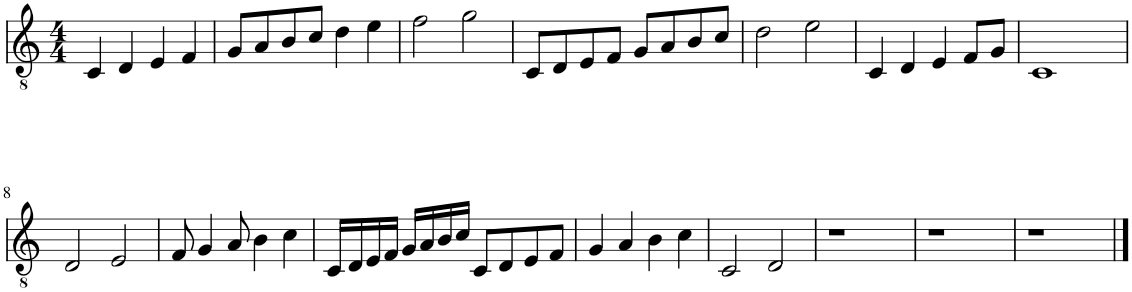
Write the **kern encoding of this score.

**kern
*part1
*staff1
*I"Guitar
*clefGv2
*k[]
*M4/4
=1
*^
4C/	16ryy
.	16ryy
.	16ryy
.	16ryy
4D/	16ryy
.	16ryy
.	16ryy
.	16ryy
4E/	16ryy
.	16ryy
.	16ryy
.	16ryy
4F/	16ryy
.	16ryy
.	16ryy
.	16ryy
=2	=2
8G/L	16ryy
.	16ryy
8A/	16ryy
.	16ryy
8B/	16ryy
.	16ryy
8c/J	16ryy
.	16ryy
4d\	16ryy
.	16ryy
.	16ryy
.	16ryy
4e\	16ryy
.	16ryy
.	16ryy
.	16ryy
=3	=3
2f\	16ryy
.	16ryy
.	16ryy
.	16ryy
.	16ryy
.	16ryy
.	16ryy
.	16ryy
2g\	16ryy
.	16ryy
.	16ryy
.	16ryy
.	16ryy
.	16ryy
.	16ryy
.	16ryy
=4	=4
8C/L	16ryy
.	16ryy
8D/	16ryy
.	16ryy
8E/	16ryy
.	16ryy
8F/J	16ryy
.	16ryy
8G/L	16ryy
.	16ryy
8A/	16ryy
.	16ryy
8B/	16ryy
.	16ryy
8c/J	16ryy
.	16ryy
=5	=5
2d\	16ryy
.	16ryy
.	16ryy
.	16ryy
.	16ryy
.	16ryy
.	16ryy
.	16ryy
2e\	16ryy
.	16ryy
.	16ryy
.	16ryy
.	16ryy
.	16ryy
.	16ryy
.	16ryy
=6	=6
4C/	16ryy
.	16ryy
.	16ryy
.	16ryy
4D/	16ryy
.	16ryy
.	16ryy
.	16ryy
4E/	16ryy
.	16ryy
.	16ryy
.	16ryy
8F/L	16ryy
.	16ryy
8G/J	16ryy
.	16ryy
=7	=7
1C	16ryy
.	16ryy
.	16ryy
.	16ryy
.	16ryy
.	16ryy
.	16ryy
.	16ryy
.	16ryy
.	16ryy
.	16ryy
.	16ryy
.	16ryy
.	16ryy
.	16ryy
.	16ryy
!!LO:LB:g=z	!!
=8	=8
2D/	16ryy
.	16ryy
.	16ryy
.	16ryy
.	16ryy
.	16ryy
.	16ryy
.	16ryy
2E/	16ryy
.	16ryy
.	16ryy
.	16ryy
.	16ryy
.	16ryy
.	16ryy
.	16ryy
=9	=9
8F/	16ryy
.	16ryy
4G/	16ryy
.	16ryy
.	16ryy
.	16ryy
8A/	16ryy
.	16ryy
4B\	16ryy
.	16ryy
.	16ryy
.	16ryy
4c\	16ryy
.	16ryy
.	16ryy
.	16ryy
=10	=10
16C/LL	16ryy
16D/	16ryy
16E/	16ryy
16F/JJ	16ryy
16G/LL	16ryy
16A/	16ryy
16B/	16ryy
16c/JJ	16ryy
8C/L	16ryy
.	16ryy
8D/	16ryy
.	16ryy
8E/	16ryy
.	16ryy
8F/J	16ryy
.	16ryy
=11	=11
4G/	16ryy
.	16ryy
.	16ryy
.	16ryy
4A/	16ryy
.	16ryy
.	16ryy
.	16ryy
4B\	16ryy
.	16ryy
.	16ryy
.	16ryy
4c\	16ryy
.	16ryy
.	16ryy
.	16ryy
=12	=12
2C/	16ryy
.	16ryy
.	16ryy
.	16ryy
.	16ryy
.	16ryy
.	16ryy
.	16ryy
2D/	16ryy
.	16ryy
.	16ryy
.	16ryy
.	16ryy
.	16ryy
.	16ryy
.	16ryy
=13	=13
1r	16ryy
.	16ryy
.	16ryy
.	16ryy
.	16ryy
.	16ryy
.	16ryy
.	16ryy
.	16ryy
.	16ryy
.	16ryy
.	16ryy
.	16ryy
.	16ryy
.	16ryy
.	16ryy
=14	=14
1r	16ryy
.	16ryy
.	16ryy
.	16ryy
.	16ryy
.	16ryy
.	16ryy
.	16ryy
.	16ryy
.	16ryy
.	16ryy
.	16ryy
.	16ryy
.	16ryy
.	16ryy
.	16ryy
=15	=15
1r	16ryy
.	16ryy
.	16ryy
.	16ryy
.	16ryy
.	16ryy
.	16ryy
.	16ryy
.	16ryy
.	16ryy
.	16ryy
.	16ryy
.	16ryy
.	16ryy
.	16ryy
.	16ryy
*v	*v
==
*-
